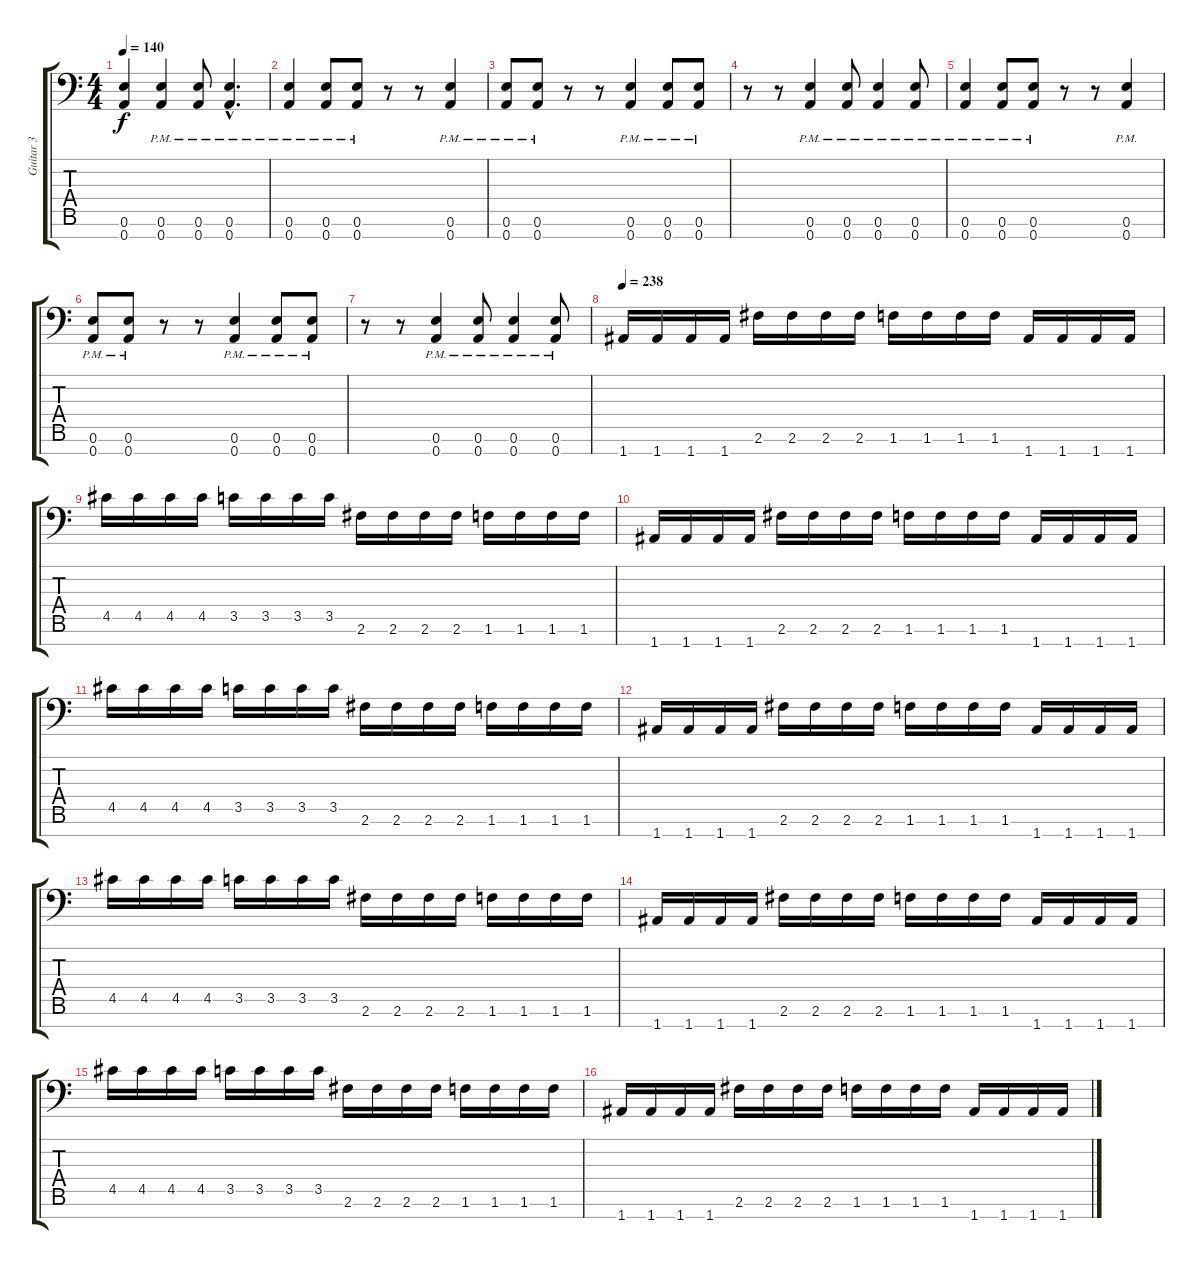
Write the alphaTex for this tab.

\track ("Guitar 3" "Guitar 3") {instrument distortionguitar}
\staff {score tabs}
\tuning (E4 B3 Gb3 D3 A2 E2 A1) {hide}
\ts (4 4)
\tempo 140
\clef f4
\ks c
(0.6{t} 0.7{t}).4{dy f} (0.6{pm} 0.7{pm}).4 (0.6{pm} 0.7{pm}).8 (0.6{hac pm} 0.7{hac pm}).4{d} |
(0.6{pm} 0.7{pm}).4 (0.6{pm} 0.7{pm}).8 (0.6{pm} 0.7{pm}).8 r.8 r.8 (0.6{pm} 0.7{pm}).4 |
(0.6{pm} 0.7{pm}).8 (0.6{pm} 0.7{pm}).8 r.8 r.8 (0.6{pm} 0.7{pm}).4 (0.6{pm} 0.7{pm}).8 (0.6{pm} 0.7{pm}).8 |
r.8 r.8 (0.6{pm} 0.7{pm}).4 (0.6{pm} 0.7{pm}).8 (0.6{pm} 0.7{pm}).4 (0.6{pm} 0.7{pm}).8 |
(0.6{pm} 0.7{pm}).4 (0.6{pm} 0.7{pm}).8 (0.6{pm} 0.7{pm}).8 r.8 r.8 (0.6{pm} 0.7{pm}).4 |
(0.6{pm} 0.7{pm}).8 (0.6{pm} 0.7{pm}).8 r.8 r.8 (0.6{pm} 0.7{pm}).4 (0.6{pm} 0.7{pm}).8 (0.6{pm} 0.7{pm}).8 |
r.8 r.8 (0.6{pm} 0.7{pm}).4 (0.6{pm} 0.7{pm}).8 (0.6{pm} 0.7{pm}).4 (0.6{pm} 0.7{pm}).8 |
\tempo 238
1.7.16 1.7.16 1.7.16 1.7.16 2.6.16 2.6.16 2.6.16 2.6.16 1.6.16 1.6.16 1.6.16 1.6.16 1.7.16 1.7.16 1.7.16 1.7.16 |
4.5.16 4.5.16 4.5.16 4.5.16 3.5.16 3.5.16 3.5.16 3.5.16 2.6.16 2.6.16 2.6.16 2.6.16 1.6.16 1.6.16 1.6.16 1.6.16 |
1.7.16 1.7.16 1.7.16 1.7.16 2.6.16 2.6.16 2.6.16 2.6.16 1.6.16 1.6.16 1.6.16 1.6.16 1.7.16 1.7.16 1.7.16 1.7.16 |
4.5.16 4.5.16 4.5.16 4.5.16 3.5.16 3.5.16 3.5.16 3.5.16 2.6.16 2.6.16 2.6.16 2.6.16 1.6.16 1.6.16 1.6.16 1.6.16 |
1.7.16 1.7.16 1.7.16 1.7.16 2.6.16 2.6.16 2.6.16 2.6.16 1.6.16 1.6.16 1.6.16 1.6.16 1.7.16 1.7.16 1.7.16 1.7.16 |
4.5.16 4.5.16 4.5.16 4.5.16 3.5.16 3.5.16 3.5.16 3.5.16 2.6.16 2.6.16 2.6.16 2.6.16 1.6.16 1.6.16 1.6.16 1.6.16 |
1.7.16 1.7.16 1.7.16 1.7.16 2.6.16 2.6.16 2.6.16 2.6.16 1.6.16 1.6.16 1.6.16 1.6.16 1.7.16 1.7.16 1.7.16 1.7.16 |
4.5.16 4.5.16 4.5.16 4.5.16 3.5.16 3.5.16 3.5.16 3.5.16 2.6.16 2.6.16 2.6.16 2.6.16 1.6.16 1.6.16 1.6.16 1.6.16 |
1.7.16 1.7.16 1.7.16 1.7.16 2.6.16 2.6.16 2.6.16 2.6.16 1.6.16 1.6.16 1.6.16 1.6.16 1.7.16 1.7.16 1.7.16 1.7.16
